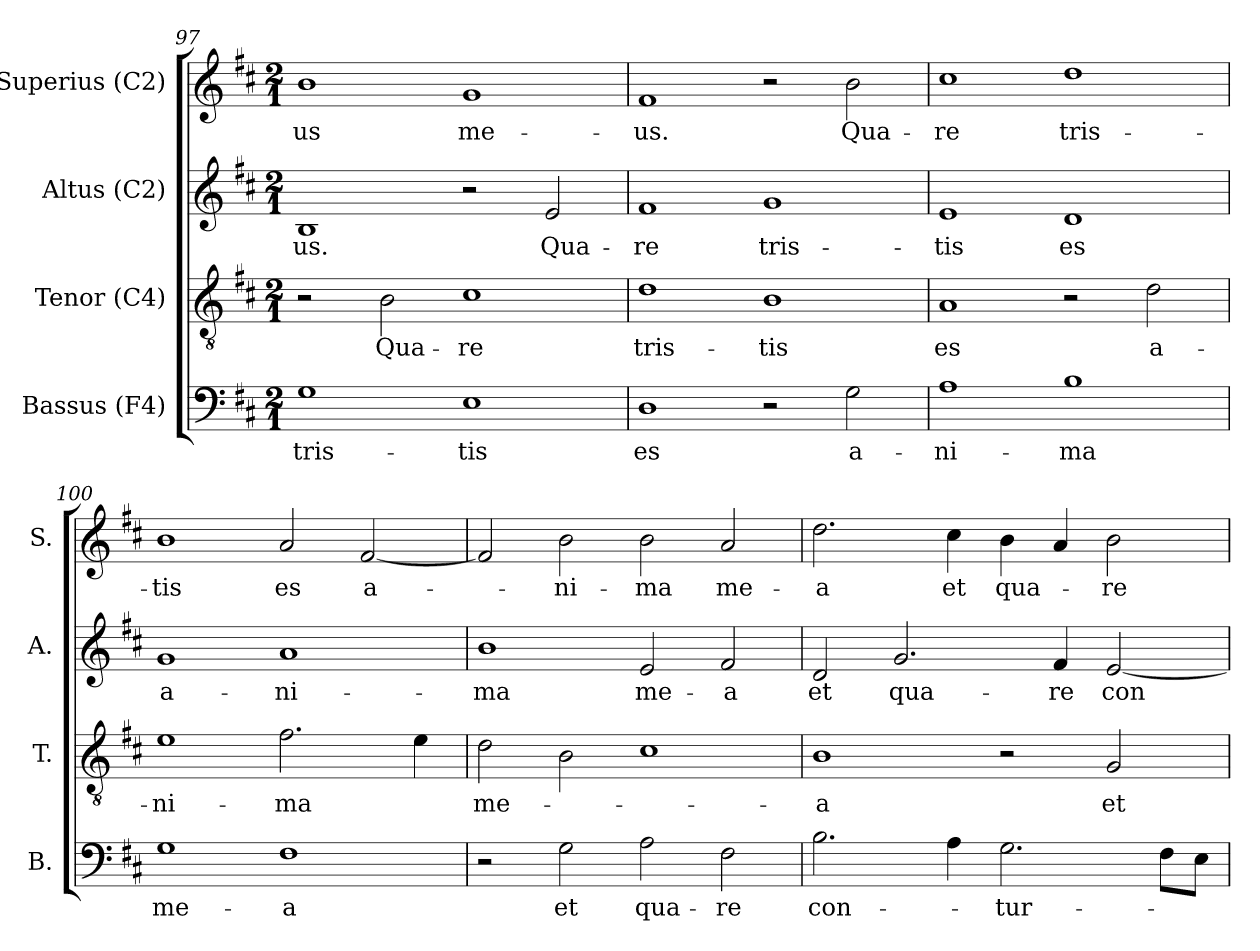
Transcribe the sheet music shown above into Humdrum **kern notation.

**kern	**text	**kern	**text	**kern	**text	**kern	**text
*part4	*part4	*part3	*part3	*part2	*part2	*part1	*part1
*staff4	*staff4	*staff3	*staff3	*staff2	*staff2	*staff1	*staff1
*I"Bassus (F4)	*	*I"Tenor (C4)	*	*I"Altus (C2)	*	*I"Superius (C2)	*
*I'B.	*	*I'T.	*	*I'A.	*	*I'S.	*
*clefF4	*	*clefGv2	*	*clefG2	*	*clefG2	*
*	*	*ITrd7c12	*	*ITrd7c12	*	*	*
*k[f#c#]	*	*k[f#c#]	*	*k[f#c#]	*	*k[f#c#]	*
*D:	*	*D:	*	*D:	*	*D:	*
*M2/1	*	*M2/1	*	*M2/1	*	*M2/1	*
=97	=97	=97	=97	=97	=97	=97	=97
!	!LO:LY:b:color=#000000	!	!	!	!	!	!
!	!	!	!	!	!LO:LY:b:color=#000000	!	!
!	!	!	!	!	!	!	!LO:LY:b:color=#000000
1Gi	tris-	2r	.	1BBi	-us.	1bi	-us
!	!	!	!LO:LY:b:color=#000000	!	!	!	!
.	.	2BBi\	Qua-	.	.	.	.
!	!LO:LY:b:color=#000000	!	!	!	!	!	!
!	!	!	!LO:LY:b:color=#000000	!	!	!	!
!	!	!	!	!	!	!	!LO:LY:b:color=#000000
1Ei	-tis	1C#i	-re	2r	.	1gi	me-
!	!	!	!	!	!LO:LY:b:color=#000000	!	!
.	.	.	.	2Ei/	Qua-	.	.
=98	=98	=98	=98	=98	=98	=98	=98
!	!LO:LY:b:color=#000000	!	!	!	!	!	!
!	!	!	!LO:LY:b:color=#000000	!	!	!	!
!	!	!	!	!	!LO:LY:b:color=#000000	!	!
!	!	!	!	!	!	!	!LO:LY:b:color=#000000
1Di	es	1Di	tris-	1F#i	-re	1f#i	-us.
!	!	!	!LO:LY:b:color=#000000	!	!	!	!
!	!	!	!	!	!LO:LY:b:color=#000000	!	!
2r	.	1BBi	-tis	1Gi	tris-	2r	.
!	!LO:LY:b:color=#000000	!	!	!	!	!	!
!	!	!	!	!	!	!	!LO:LY:b:color=#000000
2Gi\	a-	.	.	.	.	2bi\	Qua-
=99	=99	=99	=99	=99	=99	=99	=99
!	!LO:LY:b:color=#000000	!	!	!	!	!	!
!	!	!	!LO:LY:b:color=#000000	!	!	!	!
!	!	!	!	!	!LO:LY:b:color=#000000	!	!
!	!	!	!	!	!	!	!LO:LY:b:color=#000000
1Ai	-ni-	1AAi	es	1Ei	-tis	1cc#i	-re
!	!LO:LY:b:color=#000000	!	!	!	!	!	!
!	!	!	!	!	!LO:LY:b:color=#000000	!	!
!	!	!	!	!	!	!	!LO:LY:b:color=#000000
1Bi	-ma	2r	.	1Di	es	1ddi	tris-
!	!	!	!LO:LY:b:color=#000000	!	!	!	!
.	.	2Di\	a-	.	.	.	.
=100	=100	=100	=100	=100	=100	=100	=100
!	!LO:LY:b:color=#000000	!	!	!	!	!	!
!	!	!	!LO:LY:b:color=#000000	!	!	!	!
!	!	!	!	!	!LO:LY:b:color=#000000	!	!
!	!	!	!	!	!	!	!LO:LY:b:color=#000000
1Gi	me-	1Ei	-ni-	1Gi	a-	1bi	-tis
!	!LO:LY:b:color=#000000	!	!	!	!	!	!
!	!	!	!LO:LY:b:color=#000000	!	!	!	!
!	!	!	!	!	!LO:LY:b:color=#000000	!	!
!	!	!	!	!	!	!	!LO:LY:b:color=#000000
1F#i	-a	2.F#i\	-ma	1Ai	-ni-	2ai/	es
!	!	!	!	!	!	!	!LO:LY:b:color=#000000
.	.	.	.	.	.	[2f#i/	a-
.	.	4Ei\	.	.	.	.	.
!!LO:LB:g=z
=101	=101	=101	=101	=101	=101	=101	=101
!	!	!	!LO:LY:b:color=#000000	!	!	!	!
!	!	!	!	!	!LO:LY:b:color=#000000	!	!
2r	.	2Di\	me-	1Bi	-ma	2f#i/]	.
!	!LO:LY:b:color=#000000	!	!	!	!	!	!
!	!	!	!	!	!	!	!LO:LY:b:color=#000000
2Gi\	et	2BBi\	.	.	.	2bi\	-ni-
!	!LO:LY:b:color=#000000	!	!	!	!	!	!
!	!	!	!	!	!LO:LY:b:color=#000000	!	!
!	!	!	!	!	!	!	!LO:LY:b:color=#000000
2Ai\	qua-	1C#i	.	2Ei/	me-	2bi\	-ma
!	!LO:LY:b:color=#000000	!	!	!	!	!	!
!	!	!	!	!	!LO:LY:b:color=#000000	!	!
!	!	!	!	!	!	!	!LO:LY:b:color=#000000
2F#i\	-re	.	.	2F#i/	-a	2ai/	me-
=102	=102	=102	=102	=102	=102	=102	=102
!	!LO:LY:b:color=#000000	!	!	!	!	!	!
!	!	!	!LO:LY:b:color=#000000	!	!	!	!
!	!	!	!	!	!LO:LY:b:color=#000000	!	!
!	!	!	!	!	!	!	!LO:LY:b:color=#000000
2.Bi\	con-	1BBi	-a	2Di/	et	2.ddi\	-a
!	!	!	!	!	!LO:LY:b:color=#000000	!	!
.	.	.	.	2.Gi/	qua-	.	.
!	!	!	!	!	!	!	!LO:LY:b:color=#000000
4Ai\	.	.	.	.	.	4cc#i\	et
!	!LO:LY:b:color=#000000	!	!	!	!	!	!
!	!	!	!	!	!	!	!LO:LY:b:color=#000000
2.Gi\	-tur-	2r	.	.	.	4bi\	qua-
!	!	!	!	!	!LO:LY:b:color=#000000	!	!
.	.	.	.	4F#i/	-re	4ai/	.
!	!	!	!LO:LY:b:color=#000000	!	!	!	!
!	!	!	!	!	!LO:LY:b:color=#000000	!	!
!	!	!	!	!	!	!	!LO:LY:b:color=#000000
.	.	2GGi/	et	[2Ei/	con-	2bi\	-re
8F#i\L	.	.	.	.	.	.	.
8Ei\J	.	.	.	.	.	.	.
=	=	=	=	=	=	=	=
*-	*-	*-	*-	*-	*-	*-	*-
